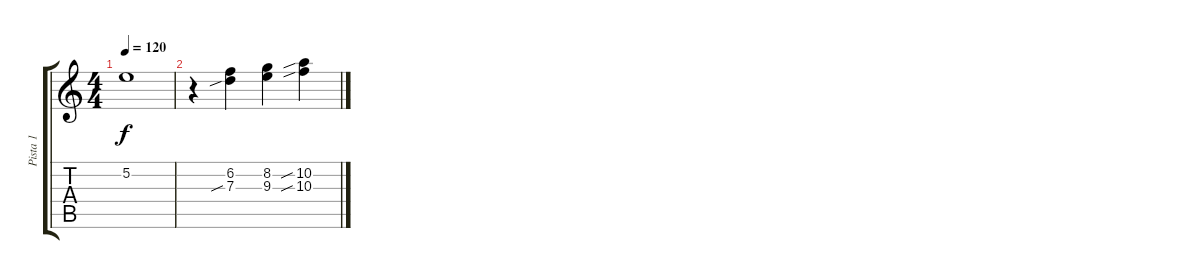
\track ("Pista 1" "Pista 1") {instrument acousticguitarsteel}
\staff {score tabs}
\tuning (E4 B3 G3 D3 A2 E2) {hide}
\ts (4 4)
\tempo 120
\clef g2
\ks c
5.2{t}.1{dy f} |
r.4 (6.2 7.3{sib}).4 (8.2 9.3).4 (10.2{sib} 10.3{sib}).4
